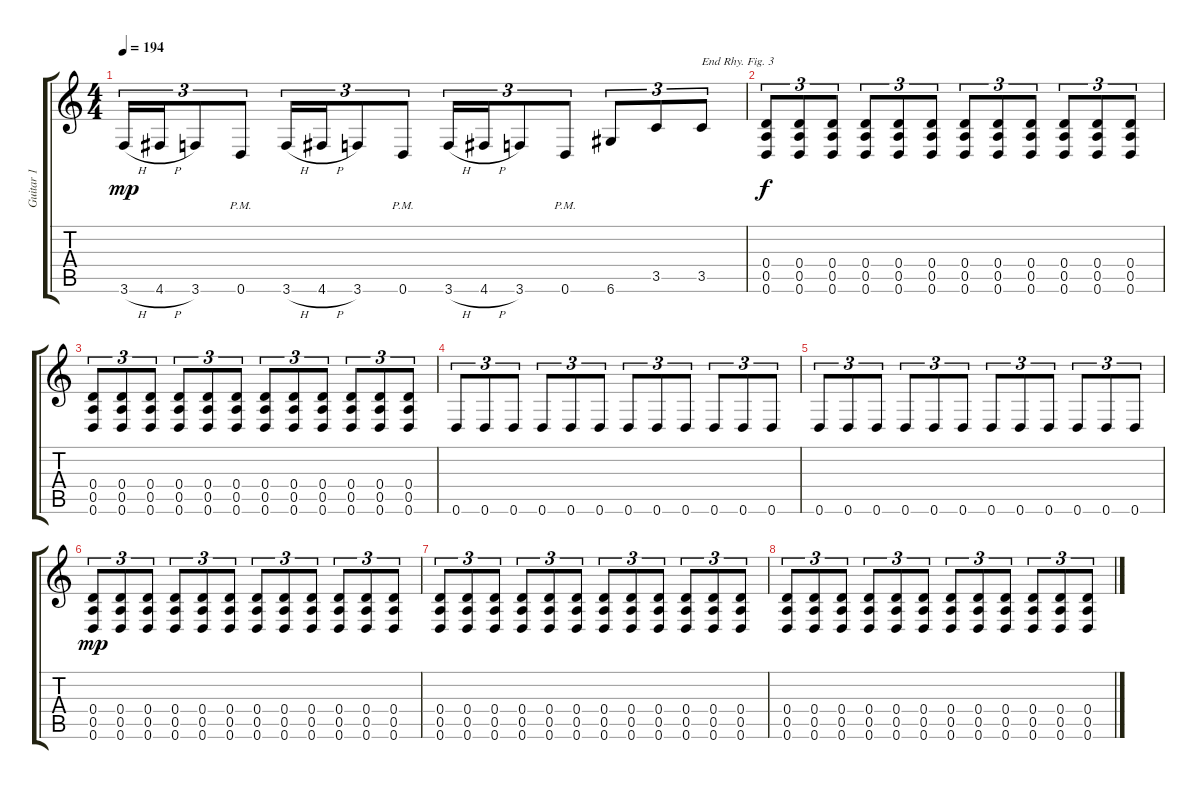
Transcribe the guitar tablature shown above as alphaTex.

\track ("Guitar 1" "Guitar 1") {instrument distortionguitar}
\staff {score tabs}
\tuning (E4 B3 G3 D3 A2 D2) {hide}
\ts (4 4)
\tempo 194
\clef g2
\ks c
3.6{h}.16{tu (3 2) dy mp} 4.6{h}.16{tu (3 2)} 3.6.8{tu (3 2)} 0.6{pm}.8{tu (3 2)} 3.6{h}.16{tu (3 2)} 4.6{h}.16{tu (3 2)} 3.6.8{tu (3 2)} 0.6{pm}.8{tu (3 2)} 3.6{h}.16{tu (3 2)} 4.6{h}.16{tu (3 2)} 3.6.8{tu (3 2)} 0.6{pm}.8{tu (3 2)} 6.6.8{tu (3 2)} 3.5.8{tu (3 2)} 3.5.8{tu (3 2) txt "End Rhy. Fig. 3"} |
(0.4 0.5 0.6).8{tu (3 2) dy f} (0.4 0.5 0.6).8{tu (3 2)} (0.4 0.5 0.6).8{tu (3 2)} (0.4 0.5 0.6).8{tu (3 2)} (0.4 0.5 0.6).8{tu (3 2)} (0.4 0.5 0.6).8{tu (3 2)} (0.4 0.5 0.6).8{tu (3 2)} (0.4 0.5 0.6).8{tu (3 2)} (0.4 0.5 0.6).8{tu (3 2)} (0.4 0.5 0.6).8{tu (3 2)} (0.4 0.5 0.6).8{tu (3 2)} (0.4 0.5 0.6).8{tu (3 2)} |
(0.4 0.5 0.6).8{tu (3 2)} (0.4 0.5 0.6).8{tu (3 2)} (0.4 0.5 0.6).8{tu (3 2)} (0.4 0.5 0.6).8{tu (3 2)} (0.4 0.5 0.6).8{tu (3 2)} (0.4 0.5 0.6).8{tu (3 2)} (0.4 0.5 0.6).8{tu (3 2)} (0.4 0.5 0.6).8{tu (3 2)} (0.4 0.5 0.6).8{tu (3 2)} (0.4 0.5 0.6).8{tu (3 2)} (0.4 0.5 0.6).8{tu (3 2)} (0.4 0.5 0.6).8{tu (3 2)} |
0.6.8{tu (3 2)} 0.6.8{tu (3 2)} 0.6.8{tu (3 2)} 0.6.8{tu (3 2)} 0.6.8{tu (3 2)} 0.6.8{tu (3 2)} 0.6.8{tu (3 2)} 0.6.8{tu (3 2)} 0.6.8{tu (3 2)} 0.6.8{tu (3 2)} 0.6.8{tu (3 2)} 0.6.8{tu (3 2)} |
0.6.8{tu (3 2)} 0.6.8{tu (3 2)} 0.6.8{tu (3 2)} 0.6.8{tu (3 2)} 0.6.8{tu (3 2)} 0.6.8{tu (3 2)} 0.6.8{tu (3 2)} 0.6.8{tu (3 2)} 0.6.8{tu (3 2)} 0.6.8{tu (3 2)} 0.6.8{tu (3 2)} 0.6.8{tu (3 2)} |
(0.4 0.5 0.6).8{tu (3 2) dy mp} (0.4 0.5 0.6).8{tu (3 2)} (0.4 0.5 0.6).8{tu (3 2)} (0.4 0.5 0.6).8{tu (3 2)} (0.4 0.5 0.6).8{tu (3 2)} (0.4 0.5 0.6).8{tu (3 2)} (0.4 0.5 0.6).8{tu (3 2)} (0.4 0.5 0.6).8{tu (3 2)} (0.4 0.5 0.6).8{tu (3 2)} (0.4 0.5 0.6).8{tu (3 2)} (0.4 0.5 0.6).8{tu (3 2)} (0.4 0.5 0.6).8{tu (3 2)} |
(0.4 0.5 0.6).8{tu (3 2)} (0.4 0.5 0.6).8{tu (3 2)} (0.4 0.5 0.6).8{tu (3 2)} (0.4 0.5 0.6).8{tu (3 2)} (0.4 0.5 0.6).8{tu (3 2)} (0.4 0.5 0.6).8{tu (3 2)} (0.4 0.5 0.6).8{tu (3 2)} (0.4 0.5 0.6).8{tu (3 2)} (0.4 0.5 0.6).8{tu (3 2)} (0.4 0.5 0.6).8{tu (3 2)} (0.4 0.5 0.6).8{tu (3 2)} (0.4 0.5 0.6).8{tu (3 2)} |
(0.4 0.5 0.6).8{tu (3 2)} (0.4 0.5 0.6).8{tu (3 2)} (0.4 0.5 0.6).8{tu (3 2)} (0.4 0.5 0.6).8{tu (3 2)} (0.4 0.5 0.6).8{tu (3 2)} (0.4 0.5 0.6).8{tu (3 2)} (0.4 0.5 0.6).8{tu (3 2)} (0.4 0.5 0.6).8{tu (3 2)} (0.4 0.5 0.6).8{tu (3 2)} (0.4 0.5 0.6).8{tu (3 2)} (0.4 0.5 0.6).8{tu (3 2)} (0.4 0.5 0.6).8{tu (3 2)}
